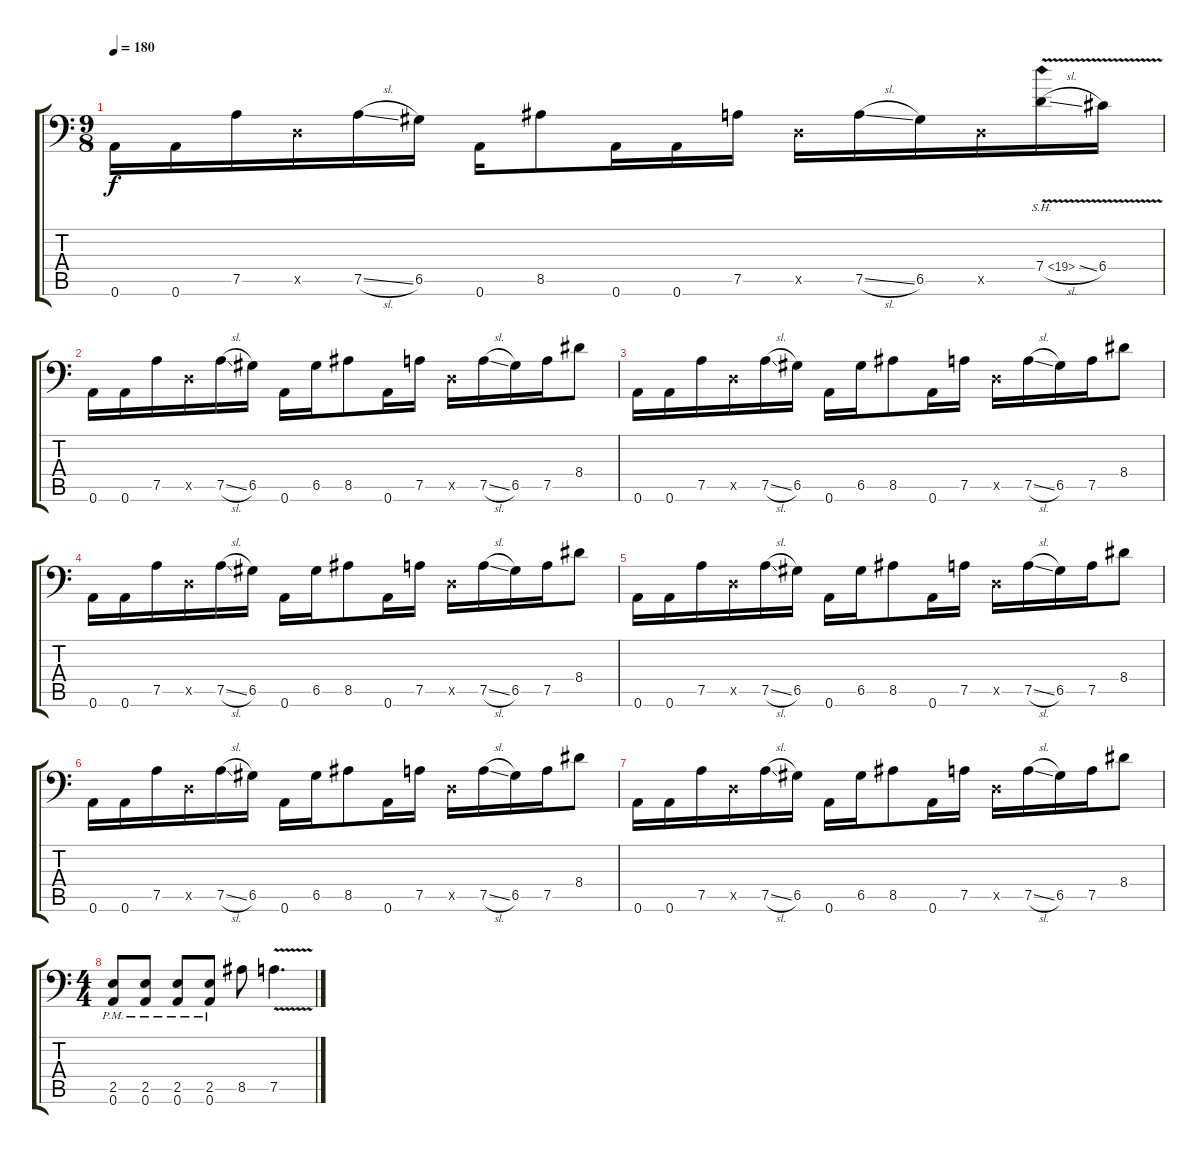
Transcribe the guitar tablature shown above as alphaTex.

\track (" " " ") {mute instrument overdrivenguitar}
\staff {score tabs}
\tuning (A3 E3 C3 G2 D2 A1) {hide}
\ts (9 8)
\tempo 180
\clef f4
\ks c
0.6.16{dy f} 0.6.16 7.5.16 0.5{x}.16 7.5{sl}.16 6.5.16 0.6.16 8.5.8 0.6.16 0.6.16 7.5.16 0.5{x}.16 7.5{sl}.16 6.5.16 0.5{x}.16 7.4{sh 12 v sl}.16 6.4{v}.16 |
0.6.16 0.6.16 7.5.16 0.5{x}.16 7.5{sl}.16 6.5.16 0.6.16 6.5.16 8.5.8 0.6.16 7.5.16 0.5{x}.16 7.5{sl}.16 6.5.16 7.5.16 8.4.8 |
0.6.16 0.6.16 7.5.16 0.5{x}.16 7.5{sl}.16 6.5.16 0.6.16 6.5.16 8.5.8 0.6.16 7.5.16 0.5{x}.16 7.5{sl}.16 6.5.16 7.5.16 8.4.8 |
0.6.16 0.6.16 7.5.16 0.5{x}.16 7.5{sl}.16 6.5.16 0.6.16 6.5.16 8.5.8 0.6.16 7.5.16 0.5{x}.16 7.5{sl}.16 6.5.16 7.5.16 8.4.8 |
0.6.16 0.6.16 7.5.16 0.5{x}.16 7.5{sl}.16 6.5.16 0.6.16 6.5.16 8.5.8 0.6.16 7.5.16 0.5{x}.16 7.5{sl}.16 6.5.16 7.5.16 8.4.8 |
0.6.16 0.6.16 7.5.16 0.5{x}.16 7.5{sl}.16 6.5.16 0.6.16 6.5.16 8.5.8 0.6.16 7.5.16 0.5{x}.16 7.5{sl}.16 6.5.16 7.5.16 8.4.8 |
0.6.16 0.6.16 7.5.16 0.5{x}.16 7.5{sl}.16 6.5.16 0.6.16 6.5.16 8.5.8 0.6.16 7.5.16 0.5{x}.16 7.5{sl}.16 6.5.16 7.5.16 8.4.8 |
\ts (4 4)
(2.5{pm} 0.6{pm}).8 (2.5{pm} 0.6{pm}).8 (2.5{pm} 0.6{pm}).8 (2.5{pm} 0.6{pm}).8 8.5.8 7.5{v}.4{d}
